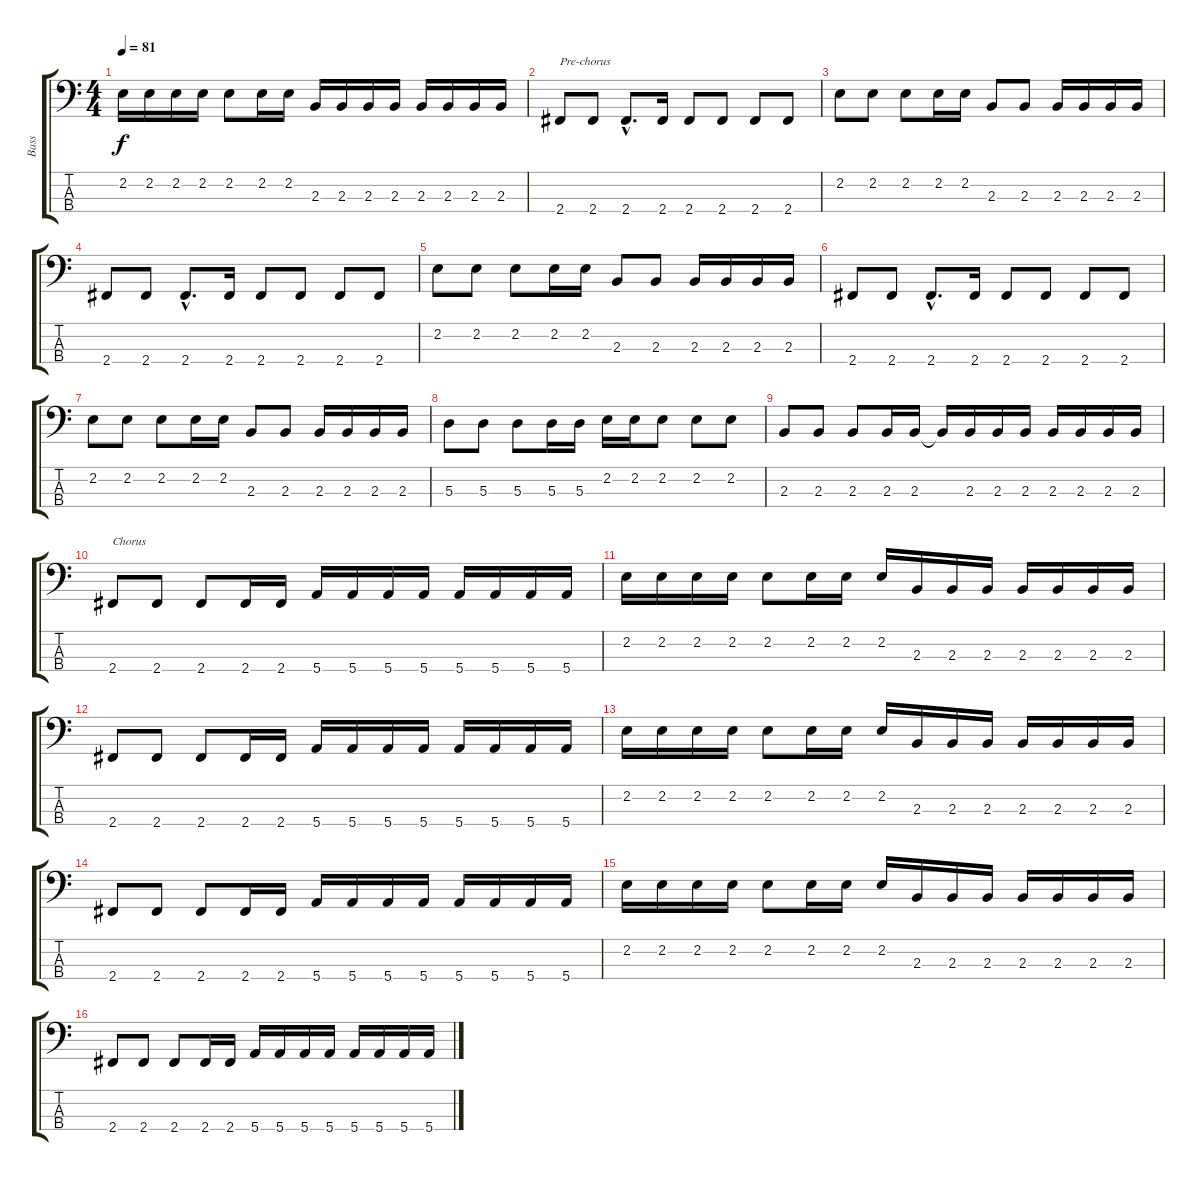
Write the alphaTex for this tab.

\track ("Bass" "Bass") {instrument electricbasspick}
\staff {score tabs}
\tuning (G2 D2 A1 E1) {hide}
\ts (4 4)
\tempo 81
\clef f4
\ks c
2.2.16{dy f} 2.2.16 2.2.16 2.2.16 2.2.8 2.2.16 2.2.16 2.3.16 2.3.16 2.3.16 2.3.16 2.3.16 2.3.16 2.3.16 2.3.16 |
2.4.8{txt "Pre-chorus"} 2.4.8 2.4{hac}.8{d} 2.4.16 2.4.8 2.4.8 2.4.8 2.4.8 |
2.2.8 2.2.8 2.2.8 2.2.16 2.2.16 2.3.8 2.3.8 2.3.16 2.3.16 2.3.16 2.3.16 |
2.4.8 2.4.8 2.4{hac}.8{d} 2.4.16 2.4.8 2.4.8 2.4.8 2.4.8 |
2.2.8 2.2.8 2.2.8 2.2.16 2.2.16 2.3.8 2.3.8 2.3.16 2.3.16 2.3.16 2.3.16 |
2.4.8 2.4.8 2.4{hac}.8{d} 2.4.16 2.4.8 2.4.8 2.4.8 2.4.8 |
2.2.8 2.2.8 2.2.8 2.2.16 2.2.16 2.3.8 2.3.8 2.3.16 2.3.16 2.3.16 2.3.16 |
5.3.8 5.3.8 5.3.8 5.3.16 5.3.16 2.2.16 2.2.16 2.2.8 2.2.8 2.2.8 |
2.3.8 2.3.8 2.3.8 2.3.16 2.3.16 2.3{t}.16 2.3.16 2.3.16 2.3.16 2.3.16 2.3.16 2.3.16 2.3.16 |
2.4.8{txt "Chorus"} 2.4.8 2.4.8 2.4.16 2.4.16 5.4.16 5.4.16 5.4.16 5.4.16 5.4.16 5.4.16 5.4.16 5.4.16 |
2.2.16 2.2.16 2.2.16 2.2.16 2.2.8 2.2.16 2.2.16 2.2.16 2.3.16 2.3.16 2.3.16 2.3.16 2.3.16 2.3.16 2.3.16 |
2.4.8 2.4.8 2.4.8 2.4.16 2.4.16 5.4.16 5.4.16 5.4.16 5.4.16 5.4.16 5.4.16 5.4.16 5.4.16 |
2.2.16 2.2.16 2.2.16 2.2.16 2.2.8 2.2.16 2.2.16 2.2.16 2.3.16 2.3.16 2.3.16 2.3.16 2.3.16 2.3.16 2.3.16 |
2.4.8 2.4.8 2.4.8 2.4.16 2.4.16 5.4.16 5.4.16 5.4.16 5.4.16 5.4.16 5.4.16 5.4.16 5.4.16 |
2.2.16 2.2.16 2.2.16 2.2.16 2.2.8 2.2.16 2.2.16 2.2.16 2.3.16 2.3.16 2.3.16 2.3.16 2.3.16 2.3.16 2.3.16 |
2.4.8 2.4.8 2.4.8 2.4.16 2.4.16 5.4.16 5.4.16 5.4.16 5.4.16 5.4.16 5.4.16 5.4.16 5.4.16
